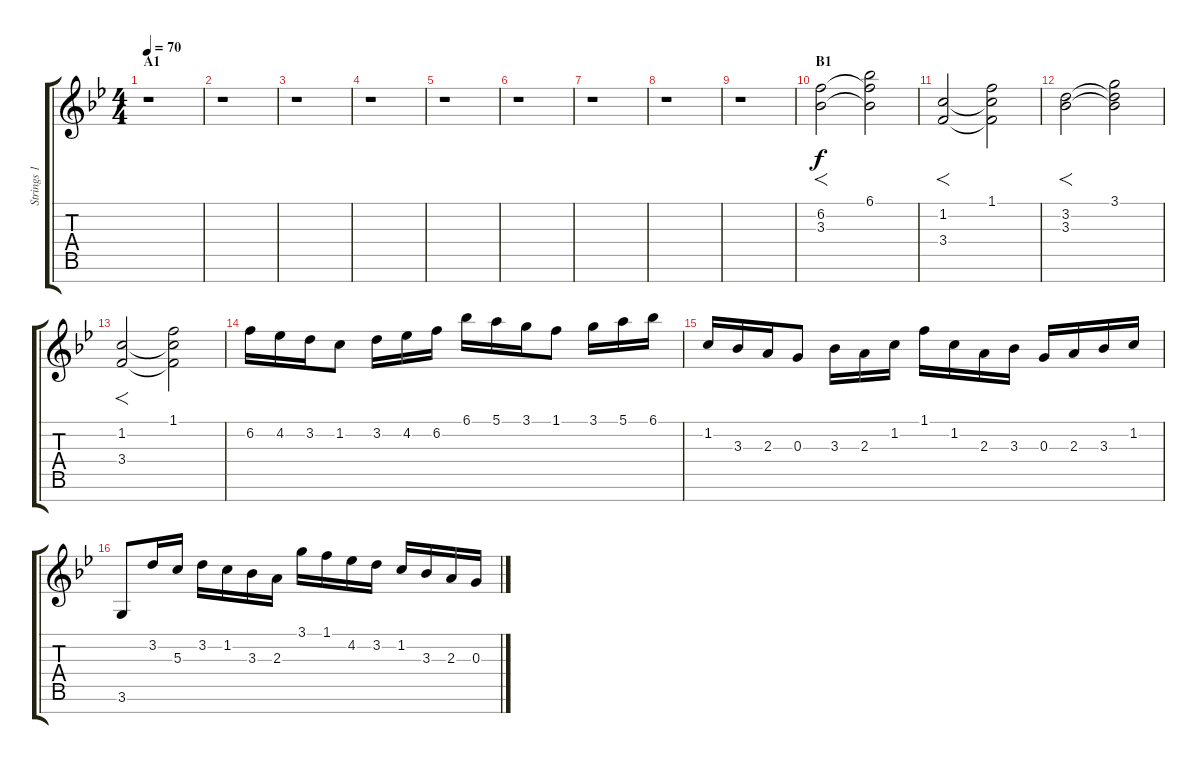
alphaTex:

\track ("Strings 1" "Strings 1") {instrument stringensemble1}
\staff {score tabs}
\tuning (E5 B4 G4 D4 A3 E3 B2) {hide}
\ts (4 4)
\section ("" "A1")
\tempo 70
\clef g2
\ks bb
r.1{dy f instrument stringensemble1} |
r.1 |
r.1 |
r.1 |
r.1 |
r.1 |
r.1 |
r.1 |
r.1 |
\section ("" "B1")
(6.2 3.3).2{f} (6.1 6.2{t} 3.3{t}).2 |
(1.2 3.4).2{f} (1.1 1.2{t} 3.4{t}).2 |
(3.2 3.3).2{f} (3.1 3.2{t} 3.3{t}).2 |
(1.2 3.4).2{f} (1.1 1.2{t} 3.4{t}).2 |
6.2.16 4.2.16 3.2.16 1.2.8 3.2.16 4.2.16 6.2.16 6.1.16 5.1.16 3.1.16 1.1.8 3.1.16 5.1.16 6.1.16 |
1.2.16 3.3.16 2.3.16 0.3.8 3.3.16 2.3.16 1.2.16 1.1.16 1.2.16 2.3.16 3.3.16 0.3.16 2.3.16 3.3.16 1.2.16 |
3.6.8 3.2.16 5.3.16 3.2.16 1.2.16 3.3.16 2.3.16 3.1.16 1.1.16 4.2.16 3.2.16 1.2.16 3.3.16 2.3.16 0.3.16
